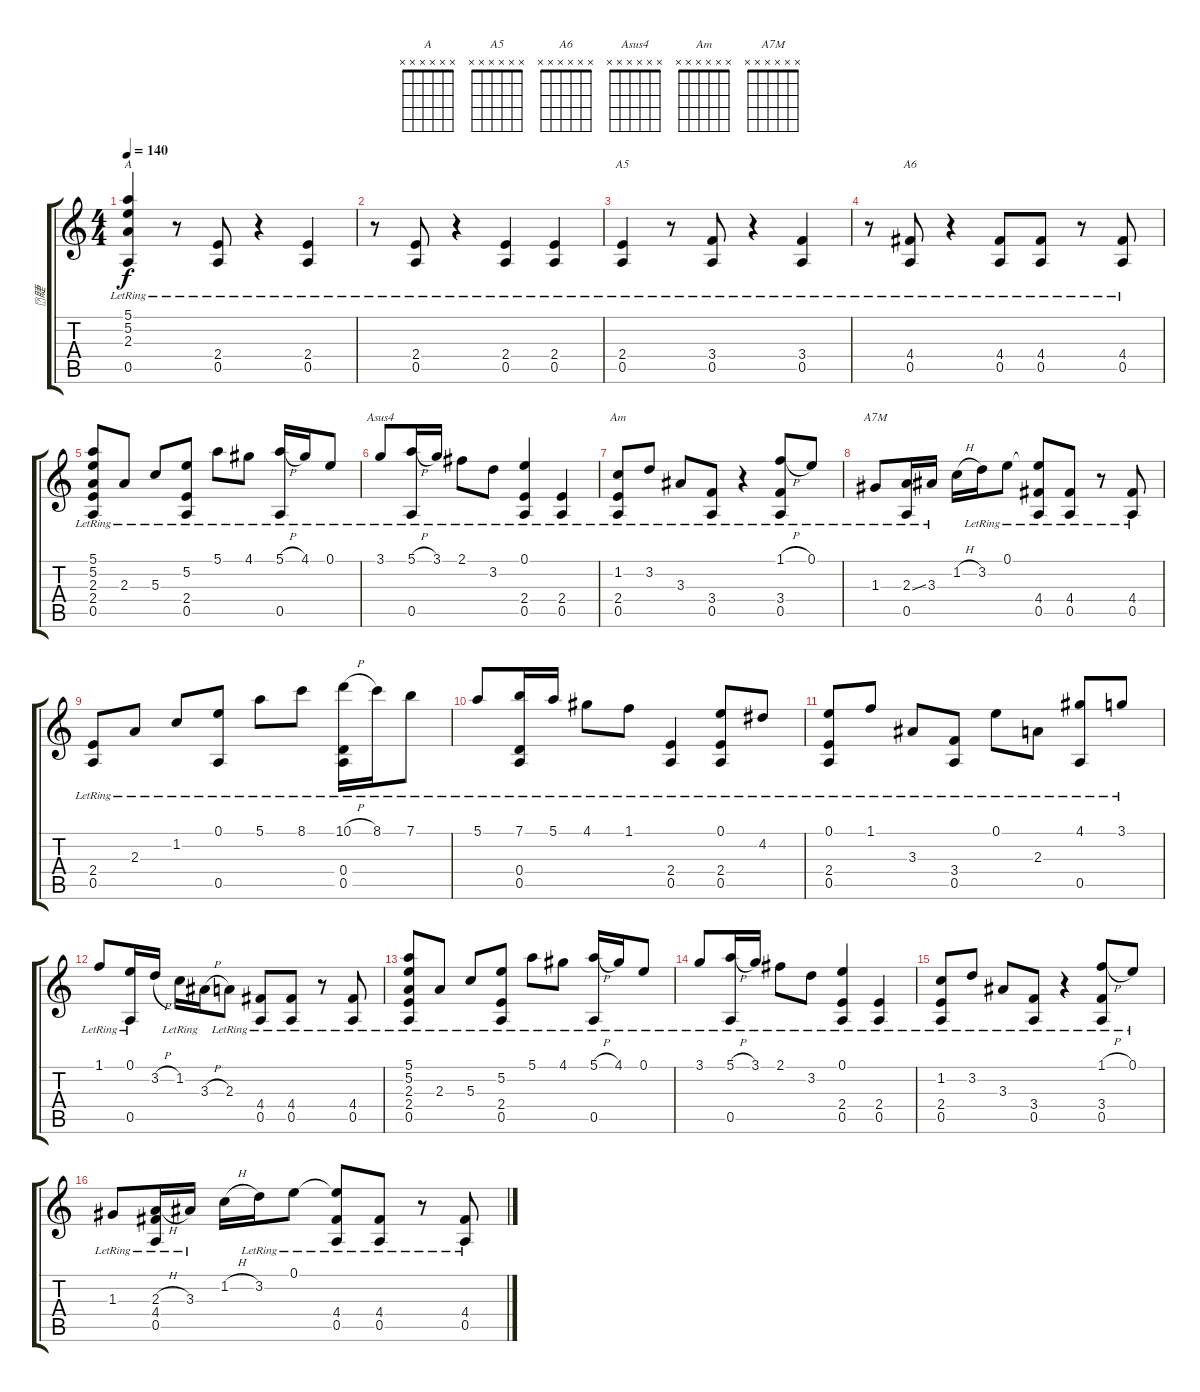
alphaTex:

\track ("睫" "睫") {instrument acousticguitarnylon}
\staff {score tabs}
\tuning (E4 B3 G3 D3 A2 E2) {hide}
\chord ("A" x x x x x x)
\chord ("A5" x x x x x x)
\chord ("A6" x x x x x x)
\chord ("Asus4" x x x x x x)
\chord ("Am" x x x x x x)
\chord ("A7M" x x x x x x)
\ts (4 4)
\tempo 140
\clef g2
\ks c
(5.1{lr} 5.2{lr} 2.3{lr} 0.5{lr}).4{ch "A" dy f instrument acousticguitarnylon} r.8 (2.4{lr} 0.5{lr}).8 r.4 (2.4{lr} 0.5{lr}).4 |
r.8 (2.4{lr} 0.5{lr}).8 r.4 (2.4{lr} 0.5{lr}).4 (2.4{lr} 0.5{lr}).4 |
(2.4{lr} 0.5{lr}).4{ch "A5"} r.8 (3.4{lr} 0.5{lr}).8 r.4 (3.4{lr} 0.5{lr}).4 |
r.8 (4.4{lr} 0.5{lr}).8{ch "A6"} r.4 (4.4{lr} 0.5{lr}).8 (4.4{lr} 0.5{lr}).8 r.8 (4.4{lr} 0.5{lr}).8 |
(5.1{lr} 5.2{lr} 2.3{lr} 2.4{lr} 0.5{lr}).8 2.3{lr}.8 5.3{lr}.8 (5.2{lr} 2.4{lr} 0.5{lr}).8 5.1{lr}.8 4.1{lr}.8 (5.1{h} 0.5{lr}).16 4.1{lr}.16 0.1{lr}.8 |
3.1{lr}.8{ch "Asus4"} (5.1{h} 0.5{lr}).16 3.1{lr}.16 2.1{lr}.8 3.2{lr}.8 (0.1{lr} 2.4{lr} 0.5{lr}).4 (2.4{lr} 0.5{lr}).4 |
(1.2{lr} 2.4{lr} 0.5{lr}).8{ch "Am"} 3.2{lr}.8 3.3{lr}.8 (3.4{lr} 0.5{lr}).8 r.4 (1.1{h} 3.4{lr} 0.5{lr}).8 0.1{lr}.8 |
1.3{lr}.8{ch "A7M"} (2.3{ss} 0.5{lr}).16 3.3{lr}.16 1.2{h}.16 3.2{lr}.16 0.1{lr}.8 (0.1{t} 4.4{lr} 0.5{lr}).8 (4.4{lr} 0.5{lr}).8 r.8 (4.4{lr} 0.5{lr}).8 |
(2.4{lr} 0.5{lr}).8 2.3{lr}.8 1.2{lr}.8 (0.1{lr} 0.5{lr}).8 5.1{lr}.8 8.1{lr}.8 (10.1{h} 0.4{lr} 0.5{lr}).16 8.1{lr}.16 7.1{lr}.8 |
5.1{lr}.8 (7.1{lr} 0.4{lr} 0.5{lr}).16 5.1{lr}.16 4.1{lr}.8 1.1{lr}.8 (2.4{lr} 0.5{lr}).4 (0.1{lr} 2.4{lr} 0.5{lr}).8 4.2{lr}.8 |
(0.1{lr} 2.4{lr} 0.5{lr}).8 1.1{lr}.8 3.3{lr}.8 (3.4{lr} 0.5{lr}).8 0.1{lr}.8 2.3{lr}.8 (4.1{lr} 0.5{lr}).8 3.1{lr}.8 |
1.1{lr}.8 (0.1{lr} 0.5{lr}).16 3.2{h}.16 1.2{lr}.16 3.3{h}.16 2.3{lr}.8 (4.4{lr} 0.5{lr}).8 (4.4{lr} 0.5{lr}).8 r.8 (4.4{lr} 0.5{lr}).8 |
(5.1{lr} 5.2{lr} 2.3{lr} 2.4{lr} 0.5{lr}).8 2.3{lr}.8 5.3{lr}.8 (5.2{lr} 2.4{lr} 0.5{lr}).8 5.1{lr}.8 4.1{lr}.8 (5.1{h} 0.5{lr}).16 4.1{lr}.16 0.1{lr}.8 |
3.1{lr}.8 (5.1{h} 0.5{lr}).16 3.1{lr}.16 2.1{lr}.8 3.2{lr}.8 (0.1{lr} 2.4{lr} 0.5{lr}).4 (2.4{lr} 0.5{lr}).4 |
(1.2{lr} 2.4{lr} 0.5{lr}).8 3.2{lr}.8 3.3{lr}.8 (3.4{lr} 0.5{lr}).8 r.4 (1.1{h} 3.4{lr} 0.5{lr}).8 0.1{lr}.8 |
1.3{lr}.8 (2.3{h} 4.4{lr} 0.5{lr}).16 3.3{lr}.16 1.2{h}.16 3.2{lr}.16 0.1{lr}.8 (0.1{t} 4.4{lr} 0.5{lr}).8 (4.4{lr} 0.5{lr}).8 r.8 (4.4{lr} 0.5{lr}).8
